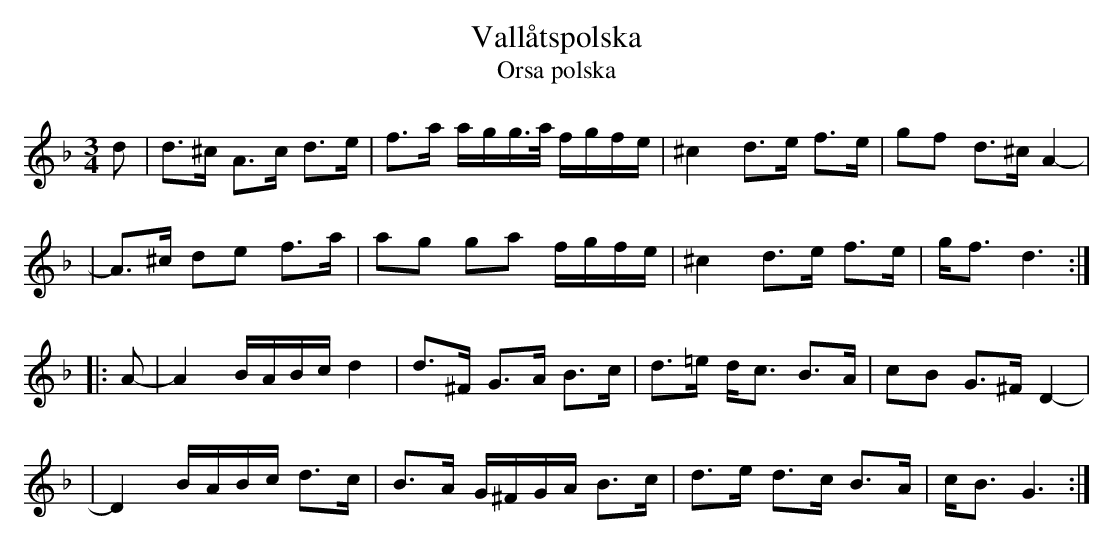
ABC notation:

X:1
T: Vall\aatspolska
T: Orsa polska
M: 3/4
L: 1/16
K: Dm
d2 \
| d3^c A3c d3e | f3a agg>a fgfe | ^c4 d3e f3e | g2f2 d3^c A4- |
| A3^c d2e2 f3a | a2g2 g2a2 fgfe | ^c4 d3e f3e | gf3 d6 :|
K: Gdor
|: A2- \
| A4 BABc d4 | d3^F G3A B3c | d3=e dc3 B3A | c2B2 G3^F D4- |
| D4 BABc d3c | B3A G^FGA B3c | d3e d3c B3A | cB3 G6 :|
